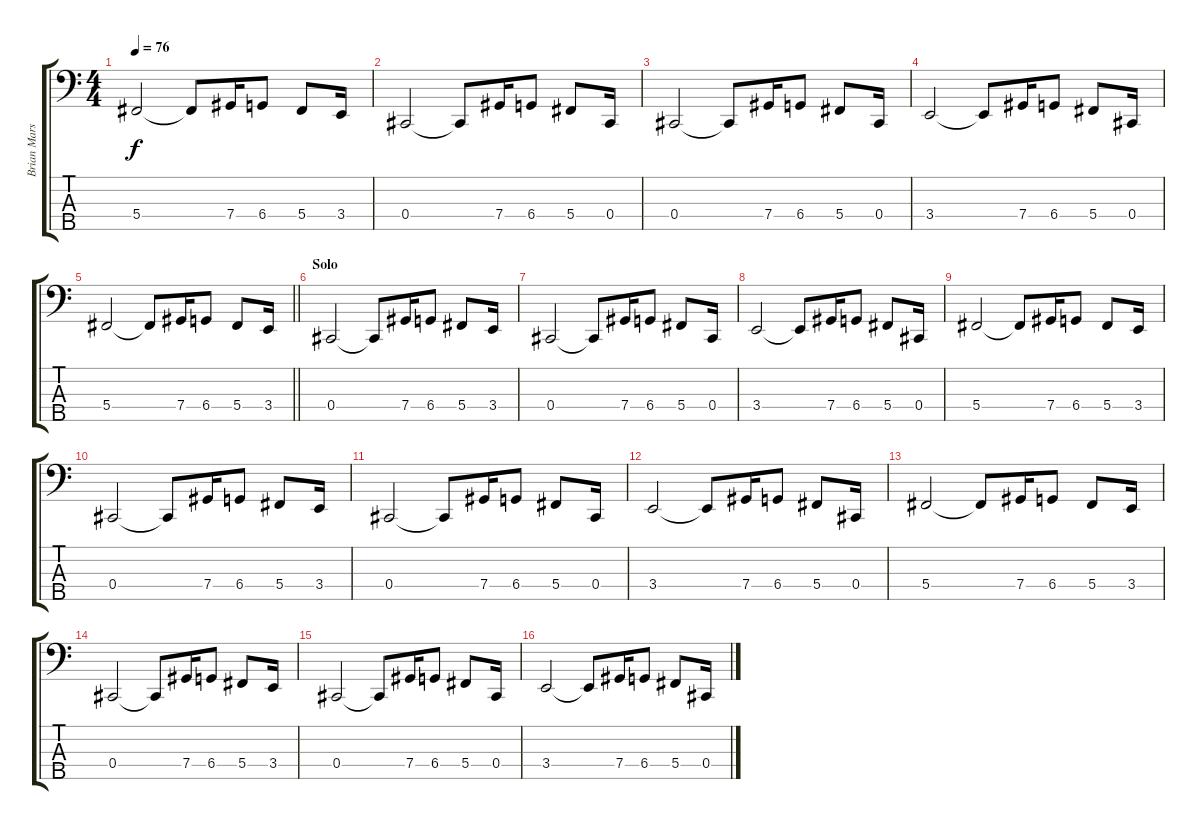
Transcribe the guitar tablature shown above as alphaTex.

\track ("Brian Marshall" "Brian Mars") {instrument electricbassfinger}
\staff {score tabs}
\tuning (Gb2 Db2 Ab1 Db1 Bb0) {hide}
\ts (4 4)
\tempo 76
\clef f4
\ks c
5.4.2{dy f} 5.4{t}.8 7.4.16 6.4.8 5.4.8 3.4.16 |
0.4.2 0.4{t}.8 7.4.16 6.4.8 5.4.8 0.4.16 |
0.4.2 0.4{t}.8 7.4.16 6.4.8 5.4.8 0.4.16 |
3.4.2 3.4{t}.8 7.4.16 6.4.8 5.4.8 0.4.16 |
\barLineRight lightlight
5.4.2 5.4{t}.8 7.4.16 6.4.8 5.4.8 3.4.16 |
\section ("" "Solo")
0.4.2 0.4{t}.8 7.4.16 6.4.8 5.4.8 3.4.16 |
0.4.2 0.4{t}.8 7.4.16 6.4.8 5.4.8 0.4.16 |
3.4.2 3.4{t}.8 7.4.16 6.4.8 5.4.8 0.4.16 |
5.4.2 5.4{t}.8 7.4.16 6.4.8 5.4.8 3.4.16 |
0.4.2 0.4{t}.8 7.4.16 6.4.8 5.4.8 3.4.16 |
0.4.2 0.4{t}.8 7.4.16 6.4.8 5.4.8 0.4.16 |
3.4.2 3.4{t}.8 7.4.16 6.4.8 5.4.8 0.4.16 |
5.4.2 5.4{t}.8 7.4.16 6.4.8 5.4.8 3.4.16 |
0.4.2 0.4{t}.8 7.4.16 6.4.8 5.4.8 3.4.16 |
0.4.2 0.4{t}.8 7.4.16 6.4.8 5.4.8 0.4.16 |
3.4.2 3.4{t}.8 7.4.16 6.4.8 5.4.8 0.4.16
